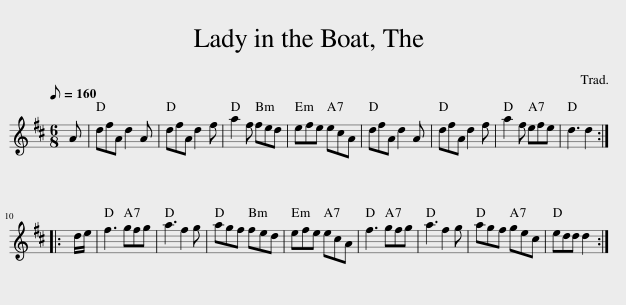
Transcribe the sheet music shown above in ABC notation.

X:1
L:1/8
Q:1/8=160
M:6/8
I:linebreak $
K:D
V:1 treble
V:1
 A | dfA d2 A | dfA d2 f | a2 f fed | efe ecA | %5
 dfA d2 A | dfA d2 f | a2 f efe | d3 d2 ::$ d/e/ | %10
 f3 gfg | a3 f2 g | agf fed | efe ecA | f3 gfg | %15
 a3 f2 g | agf gec | edd d2 :| %18
